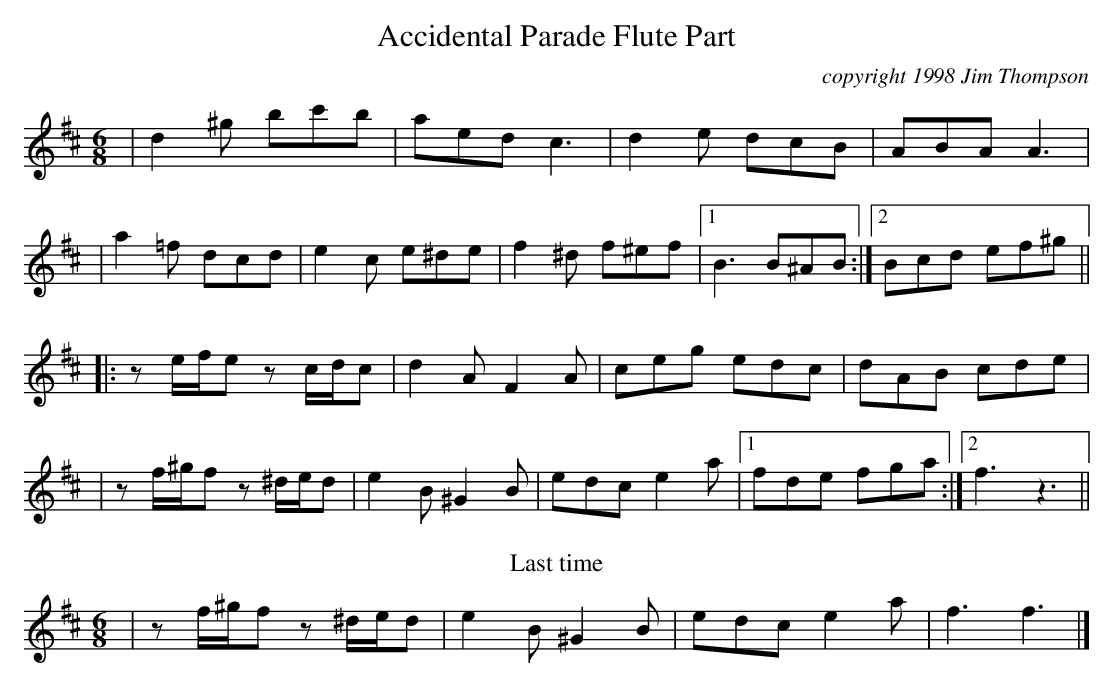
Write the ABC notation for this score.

X:1
T:Accidental Parade Flute Part
C:copyright 1998 Jim Thompson
E:14
M:6/8
K:D
|d2^g bc'b|aed c3|d2e dcB|ABA A3|
|a2=f dcd|e2c e^de|f2^d f^ef|1 B3 B^AB:|2 Bcd ef^g||
|:ze/f/e zc/d/c|d2A F2A|ceg edc|dAB cde|
|zf/^g/f z^d/e/d|e2B ^G2B|edc e2a|1 fde fga:|2 f3 z3||
T:Last time
|zf/^g/f z^d/e/d|e2B ^G2B|edc e2a|f3 f3|]
